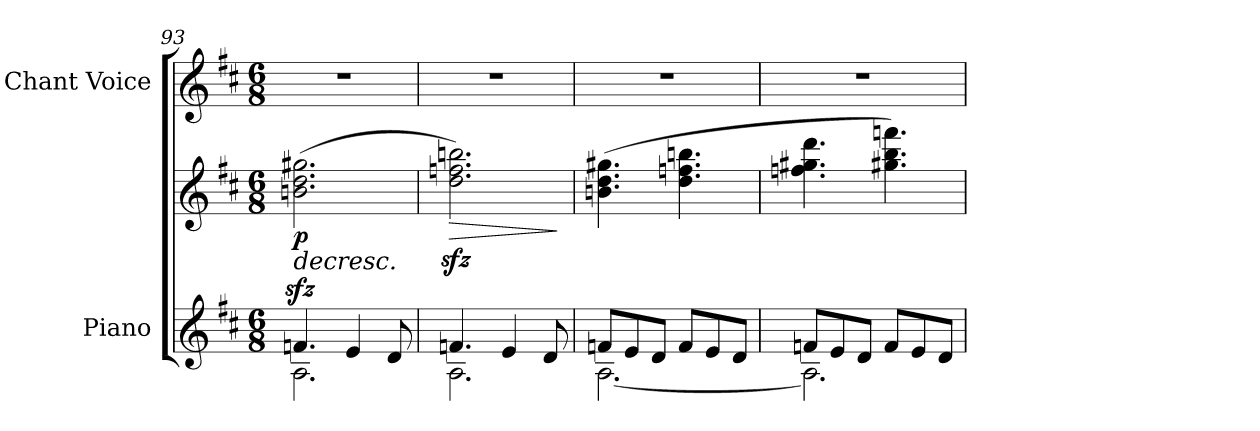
**kern	**kern	**dynam	**kern
*part2	*part2	*part2	*part1
*staff3	*staff2	*staff2/3	*staff1
*I"Piano	*	*	*I"Chant Voice
*I'Pno	*	*	*
*clefG2	*clefG2	*	*clefG2
*k[f#c#]	*k[f#c#]	*	*k[f#c#]
*M6/8	*M6/8	*	*M6/8
=93	=93	=93	=93
*^	*	*	*
!	!	!	!LO:HP:b	!
!	!	!	!LO:DY:n=1:b	!
4.fn/	2.A\	(2.bn\zz< 2.dd\zz< 2.gg#X\zz<	> p	2.r
4e/	.	.	.	.
8d/	.	.	.	.
=94	=94	=94	=94	=94
!	!	!	!LO:HP:b	!
4.fn/	2.A\	2.dd\zz< 2.ffn\zz< 2.bbn\zz<)	>	2.r
4e/	.	.	.	.
8d/	.	.	.	.
*v	*v	*	*	*
.	.	]	.
=95	=95	=95	=95
*^	*	*	*
8fn/L	[2.A\	(4.bn\ 4.dd\ 4.gg#X\	.	2.r
8e/	.	.	.	.
8d/J	.	.	.	.
8f/L	.	4.dd\ 4.ffn\ 4.bbn\	.	.
8e/	.	.	.	.
8d/J	.	.	.	.
!!LO:LB:g=z
=96	=96	=96	=96	=96
8fn/L	2.A\]	4.ffn\ 4.gg#X\ 4.ddd\	.	2.r
8e/	.	.	.	.
8d/J	.	.	.	.
8f/L	.	4.gg#X\ 4.bb\ 4.fffn\)	.	.
8e/	.	.	.	.
8d/J	.	.	.	.
*v	*v	*	*	*
.	.	]	.
=	=	=	=
*-	*-	*-	*-
